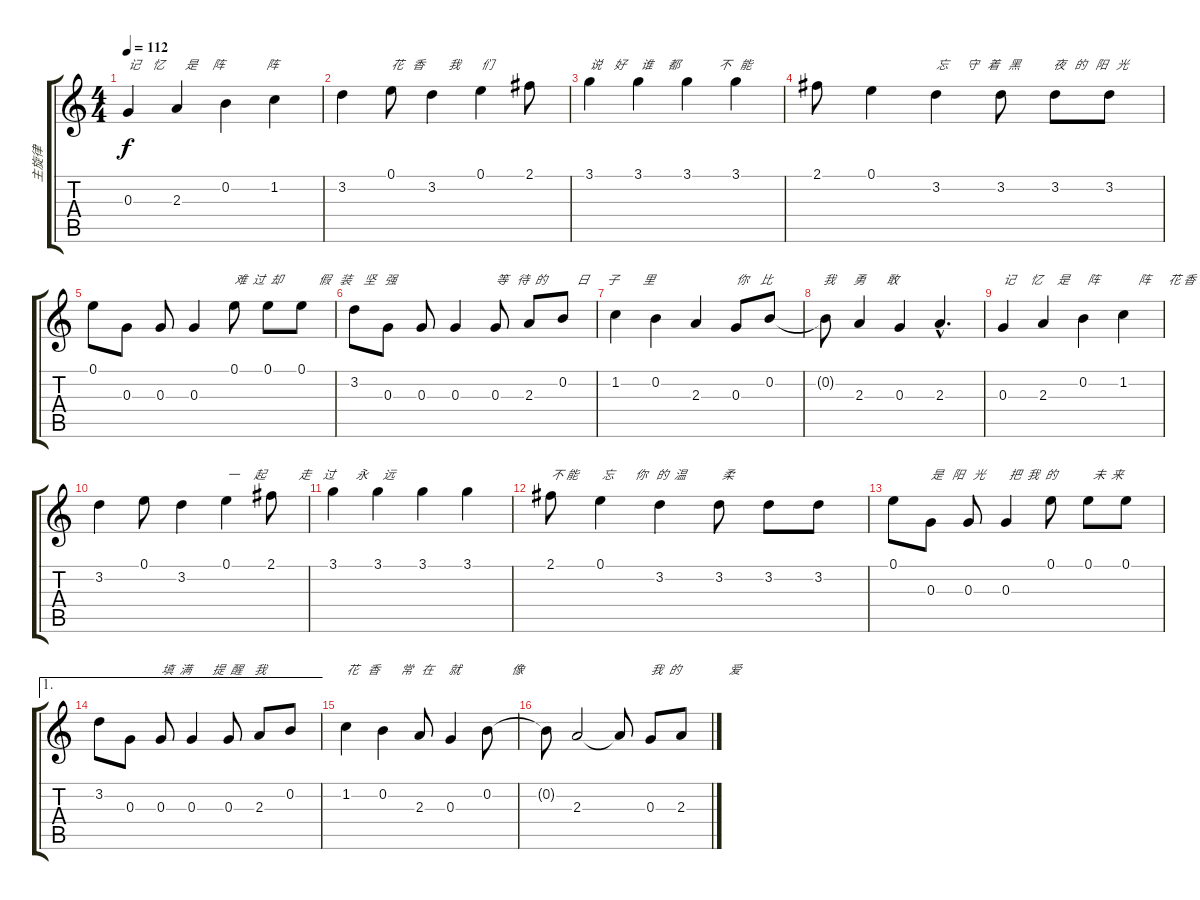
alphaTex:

\track ("主旋律" "主旋律") {instrument electricguitarjazz}
\staff {score tabs}
\tuning (E4 B3 G3 D3 A2 E2) {hide}
\ts (4 4)
\tempo 112
\clef g2
\ks c
0.3.4{txt "记    忆       是     阵              阵" dy f} 2.3.4 0.2.4 1.2.4 |
3.2.4 0.1.8{txt "花   香        我       们"} 3.2.4 0.1.4 2.1.8 |
3.1.4{txt "说    好     谁     都             不   能"} 3.1.4 3.1.4 3.1.4 |
2.1.8 0.1.4 3.2.4{txt "忘      守   着   黑           夜   的   阳   光"} 3.2.8 3.2.8 3.2.8 |
0.1.8 0.3.8 0.3.8 0.3.4 0.1.8{txt "难  过  却            假   装    坚   强"} 0.1.8 0.1.8 |
3.2.8 0.3.8 0.3.8 0.3.4 0.3.8{txt "等   待  的          日      子        里"} 2.3.8 0.2.8 |
1.2.4 0.2.4 2.3.4 0.3.8{txt "你    比                 我      勇       敢"} 0.2.8 |
0.2{t}.8 2.3.4 0.3.4 2.3{hac}.4{d} |
0.3.4{txt "记     忆     是      阵             阵      花 香"} 2.3.4 0.2.4 1.2.4 |
3.2.4 0.1.8 3.2.4 0.1.4{txt "一     起           走    过       永     远 "} 2.1.8 |
3.1.4 3.1.4 3.1.4 3.1.4 |
2.1.8{txt "不 能        忘       你   的  温            柔"} 0.1.4 3.2.4 3.2.8 3.2.8 3.2.8 |
0.1.8 0.3.8{txt "是   阳   光        把  我  的            未  来  "} 0.3.8 0.3.4 0.1.8 0.1.8 0.1.8 |
\ae 1
3.2.8 0.3.8 0.3.8{txt "填  满       提  醒    我"} 0.3.4 0.3.8 2.3.8 0.2.8 |
1.2.4{txt "花   香       常   在     就                 像"} 0.2.4 2.3.8 0.3.4 0.2.8 |
0.2{t}.8 2.3.2 2.3{t}.8 0.3.8{txt "我  的                爱 "} 2.3.8
